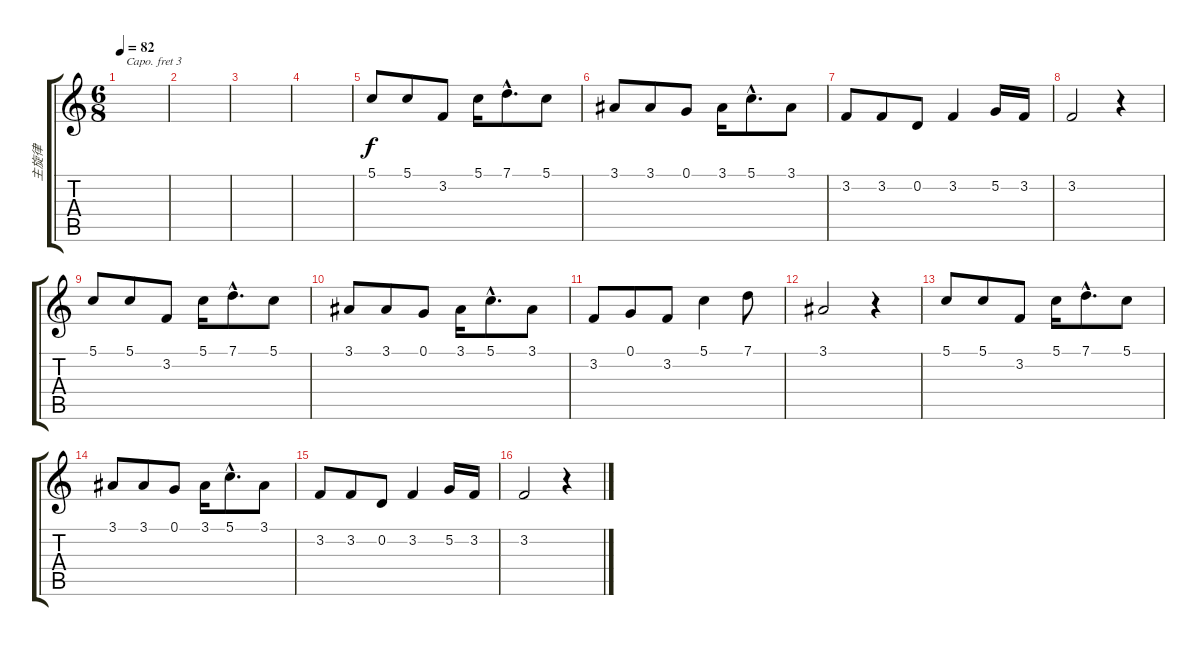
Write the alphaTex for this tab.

\track ("主旋律" "主旋律") {instrument voiceoohs}
\staff {score tabs}
\capo 3
\tuning (E4 B3 G3 D3 A2 E2) {hide}
\ts (6 8)
\tempo 82
\clef g2
\ks c
|
|
|
|
5.1.8 5.1.8 3.2.8 5.1.16 7.1{hac}.8{d} 5.1.8 |
3.1.8 3.1.8 0.1.8 3.1.16 5.1{hac}.8{d} 3.1.8 |
3.2.8 3.2.8 0.2.8 3.2.4 5.2.16 3.2.16 |
3.2.2 r.4 |
5.1.8 5.1.8 3.2.8 5.1.16 7.1{hac}.8{d} 5.1.8 |
3.1.8 3.1.8 0.1.8 3.1.16 5.1{hac}.8{d} 3.1.8 |
3.2.8 0.1.8 3.2.8 5.1.4 7.1.8 |
3.1.2 r.4 |
5.1.8 5.1.8 3.2.8 5.1.16 7.1{hac}.8{d} 5.1.8 |
3.1.8 3.1.8 0.1.8 3.1.16 5.1{hac}.8{d} 3.1.8 |
3.2.8 3.2.8 0.2.8 3.2.4 5.2.16 3.2.16 |
3.2.2 r.4
